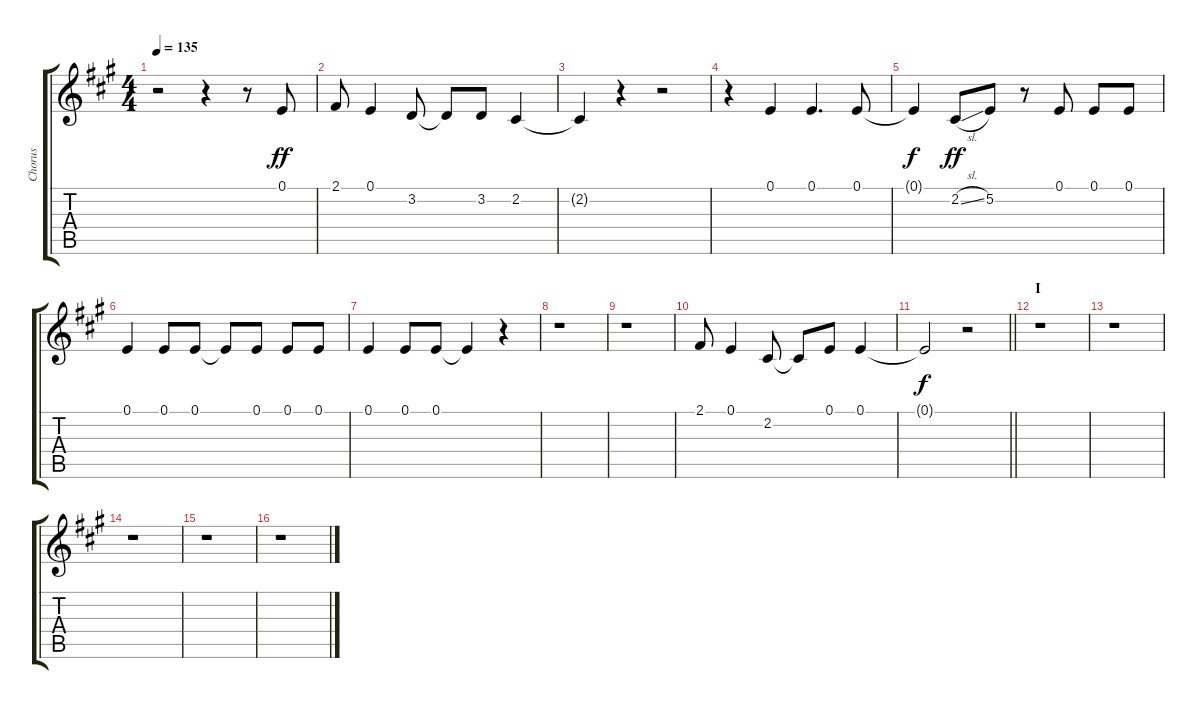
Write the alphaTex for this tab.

\track ("Chorus" "Chorus") {instrument voiceoohs}
\staff {score tabs}
\tuning (E4 B3 G3 D3 A2 E2) {hide}
\ts (4 4)
\tempo 135
\clef g2
\ks a
r.2{dy ff} r.4 r.8 0.1.8 |
2.1.8 0.1.4 3.2.8 3.2{t}.8 3.2.8 2.2.4 |
2.2{t}.4 r.4 r.2 |
r.4 0.1.4 0.1.4{d} 0.1.8 |
0.1{t}.4{dy f} 2.2{sl}.8{dy ff} 5.2.8 r.8 0.1.8 0.1.8 0.1.8 |
0.1.4 0.1.8 0.1.8 0.1{t}.8 0.1.8 0.1.8 0.1.8 |
0.1.4 0.1.8 0.1.8 0.1{t}.4 r.4 |
r.1 |
r.1 |
2.1.8 0.1.4 2.2.8 2.2{t}.8 0.1.8 0.1.4 |
\barLineRight lightlight
0.1{t}.2{dy f} r.2 |
\section ("" "I")
r.1 |
r.1 |
r.1 |
r.1 |
r.1
